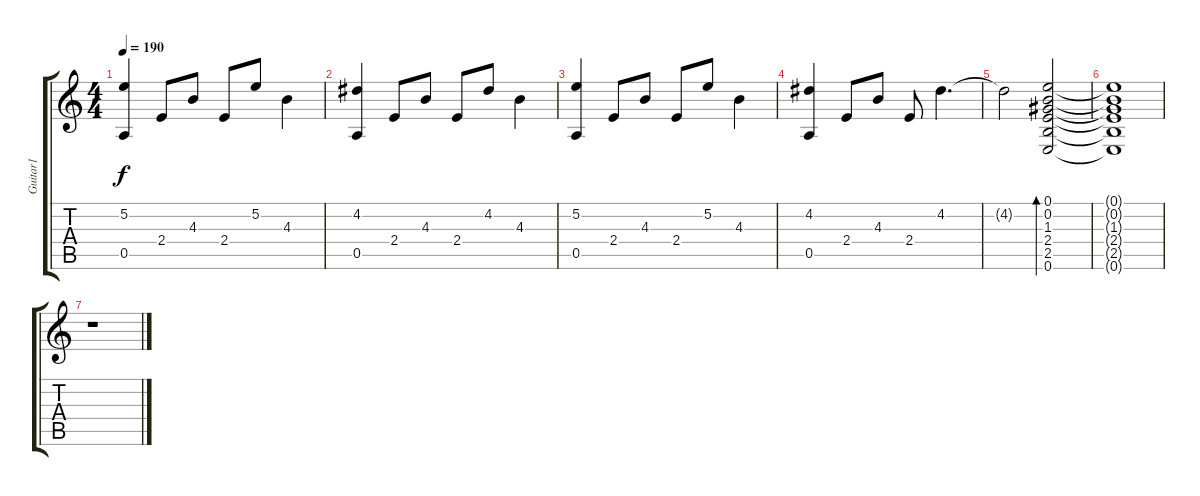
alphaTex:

\track ("Guitar1" "Guitar1") {instrument acousticguitarsteel}
\staff {score tabs}
\tuning (E4 B3 G3 D3 A2 E2) {hide}
\ts (4 4)
\tempo 190
\clef g2
\ks c
(5.2 0.5).4{dy f} 2.4.8 4.3.8 2.4.8 5.2.8 4.3.4 |
(4.2 0.5).4 2.4.8 4.3.8 2.4.8 4.2.8 4.3.4 |
(5.2 0.5).4 2.4.8 4.3.8 2.4.8 5.2.8 4.3.4 |
(4.2 0.5).4 2.4.8 4.3.8 2.4.8 4.2.4{d} |
4.2{t}.2 (0.1 0.2 1.3 2.4 2.5 0.6).2{bd 240} |
(0.1{t} 0.2{t} 1.3{t} 2.4{t} 2.5{t} 0.6{t}).1 |
r.1
